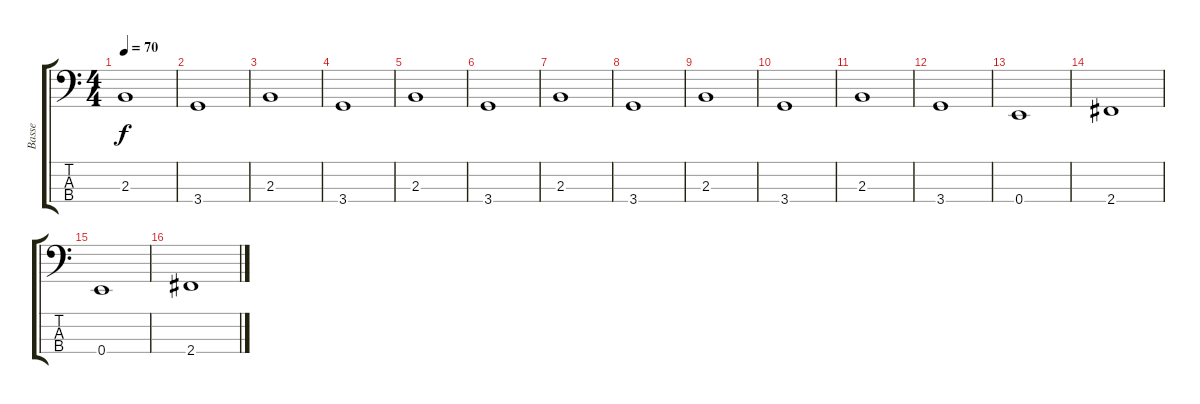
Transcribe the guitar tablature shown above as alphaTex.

\track ("Basse" "Basse") {instrument electricbassfinger}
\staff {score tabs}
\tuning (G2 D2 A1 E1) {hide}
\ts (4 4)
\tempo 70
\clef f4
\ks c
2.3.1{dy f instrument electricbassfinger} |
3.4.1 |
2.3.1 |
3.4.1 |
2.3.1 |
3.4.1 |
2.3.1 |
3.4.1 |
2.3.1 |
3.4.1 |
2.3.1 |
3.4.1 |
0.4.1 |
2.4.1 |
0.4.1 |
2.4.1
